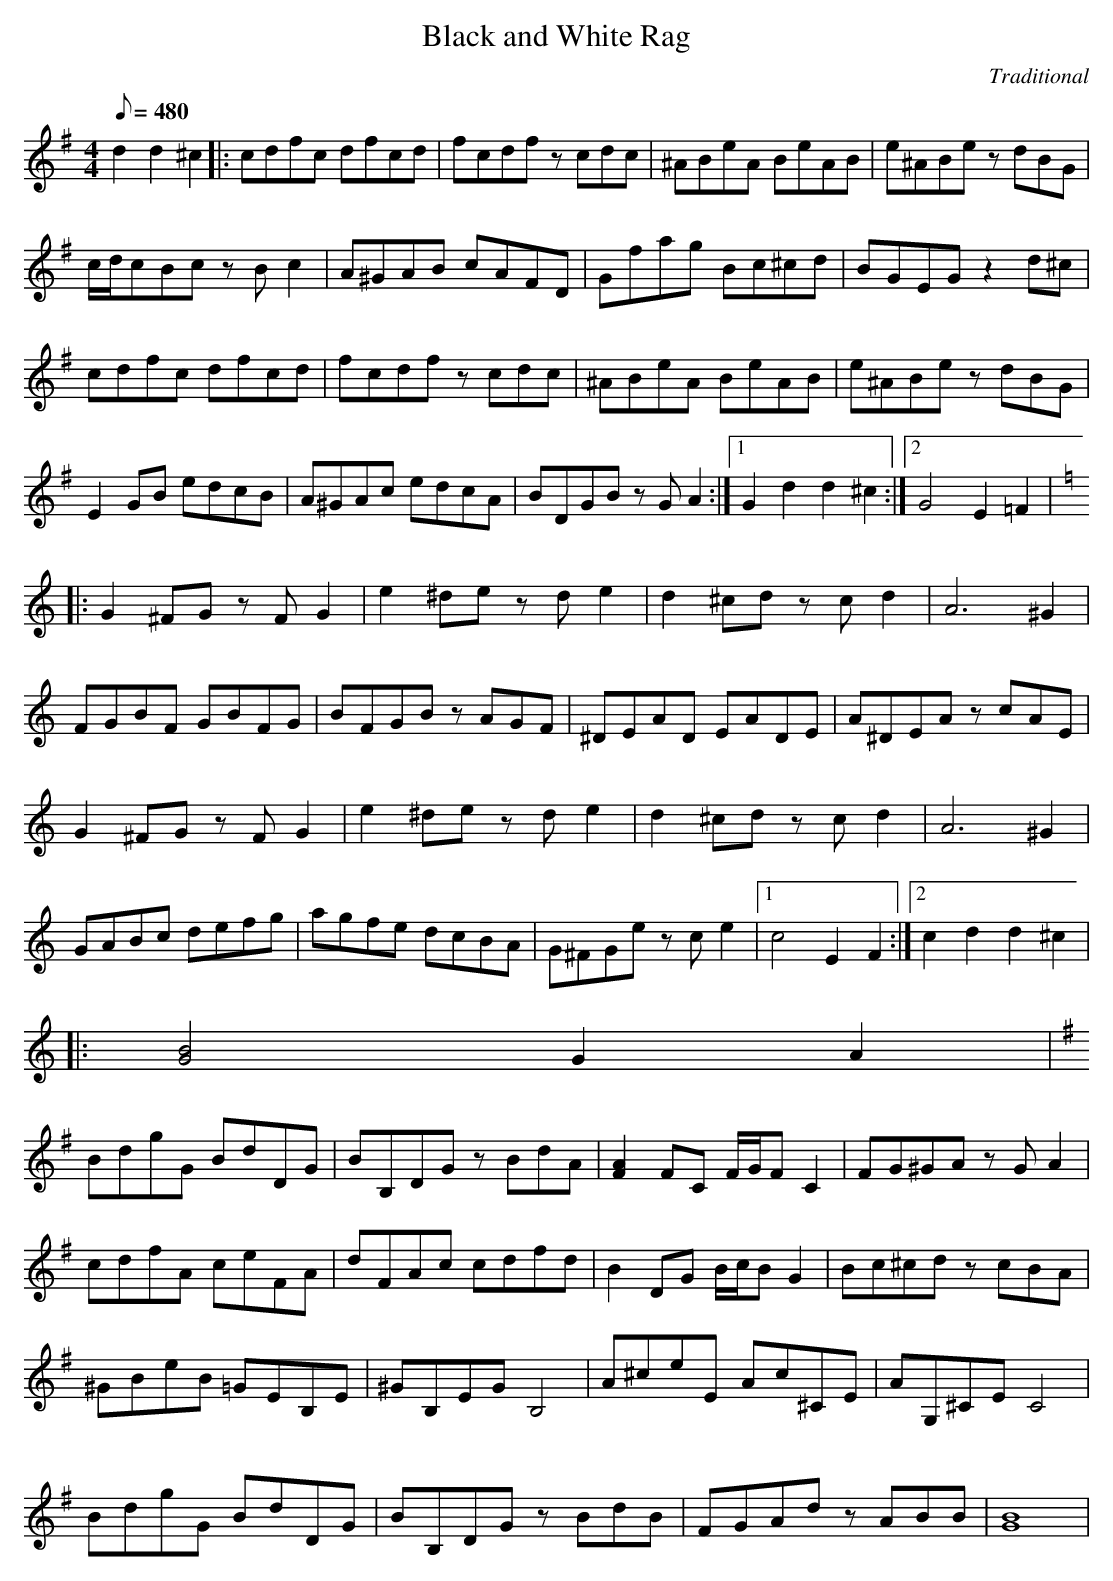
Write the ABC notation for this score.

X:1
T:Black and White Rag
C:Traditional
M:4/4
L:1/8
Q:1/8=480
K:G
d2d2 ^c2|:cdfc dfcd|fcdf zcdc|^ABeA BeAB|e^ABe zdBG|
c/d/cBc zBc2|A^GAB cAFD|Gfag Bc^cd|BGEG z2d^c|
cdfc dfcd|fcdf zcdc|^ABeA BeAB|e^ABe zdBG|
E2GB edcB|A^GAc edcA|BDGB zGA2:|1 G2d2 d2^c2:|2 G4 E2=F2|
K:C
|:G2^FG zFG2|e2^de zde2|d2^cd zcd2|A6^G2|
FGBF GBFG|BFGB zAGF|^DEAD EADE|A^DEA zcAE|
G2^FG zFG2|e2^de zde2|d2^cd zcd2|A6^G2|
GABc defg|agfe dcBA|G^FGe zce2|1 c4 E2F2:|2 c2d2 d2^c2|
|:[B4G4] G2A2|
K:G
BdgG BdDG|BB,DG zBdA|[A2F2]FC F/G/FC2|FG^GA zGA2|
cdfA ceFA|dFAc cdfd|B2DG B/c/BG2|Bc^cd zcBA|
^GBeB =GEB,E|^GB,EG B,4|A^ceE Ac^CE|AG,^CE C4|
BdgG BdDG|BB,DG zBdB|FGAd zABB|[B8G8]|
